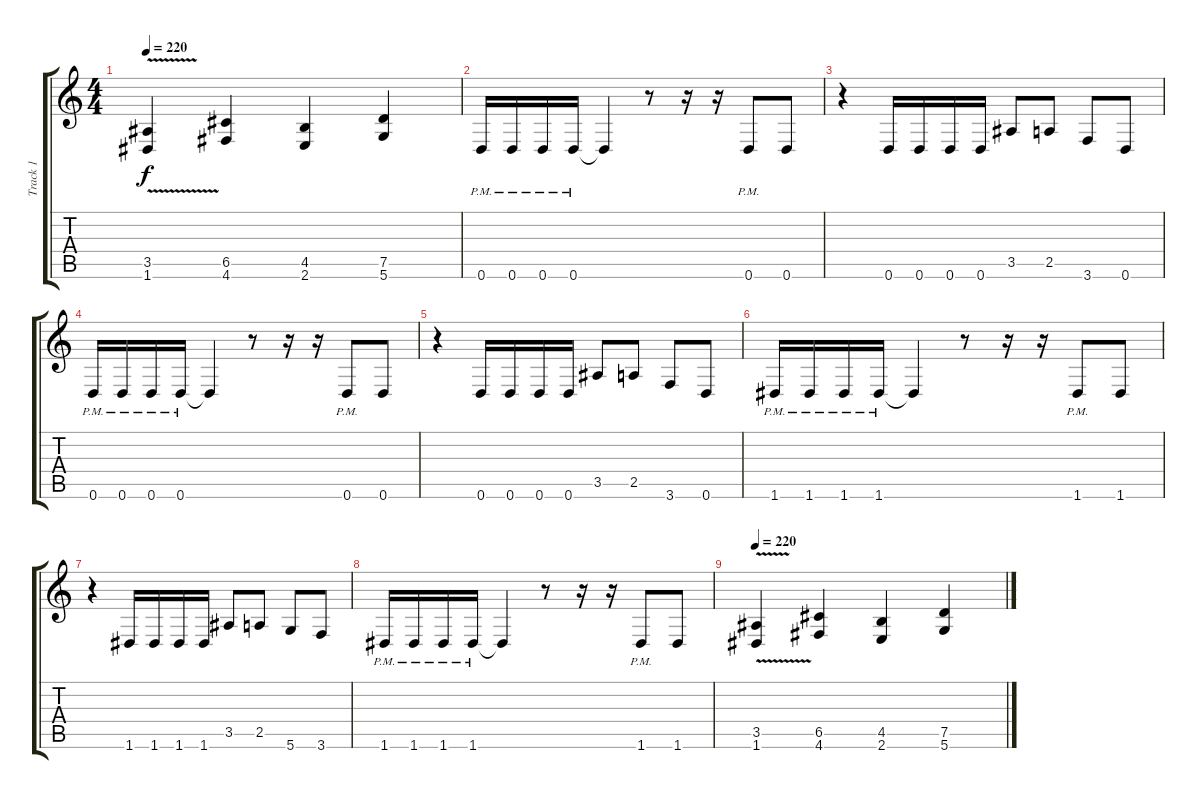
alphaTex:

\track ("Track 1" "Track 1") {solo instrument overdrivenguitar}
\staff {score tabs}
\tuning (D4 A3 F3 C3 G2 D2) {hide}
\ts (4 4)
\tempo 220
\clef g2
\ks c
(3.5{v} 1.6).4{dy f} (6.5 4.6).4 (4.5 2.6).4 (7.5 5.6).4 |
0.6{pm}.16 0.6{pm}.16 0.6{pm}.16 0.6{pm}.16 0.6{t}.4 r.8 r.16 r.16 0.6{pm}.8 0.6.8 |
r.4 0.6.16 0.6.16 0.6.16 0.6.16 3.5.8 2.5.8 3.6.8 0.6.8 |
0.6{pm}.16 0.6{pm}.16 0.6{pm}.16 0.6{pm}.16 0.6{t}.4 r.8 r.16 r.16 0.6{pm}.8 0.6.8 |
r.4 0.6.16 0.6.16 0.6.16 0.6.16 3.5.8 2.5.8 3.6.8 0.6.8 |
1.6{pm}.16 1.6{pm}.16 1.6{pm}.16 1.6{pm}.16 1.6{t}.4 r.8 r.16 r.16 1.6{pm}.8 1.6.8 |
r.4 1.6.16 1.6.16 1.6.16 1.6.16 3.5.8 2.5.8 5.6.8 3.6.8 |
1.6{pm}.16 1.6{pm}.16 1.6{pm}.16 1.6{pm}.16 1.6{t}.4 r.8 r.16 r.16 1.6{pm}.8 1.6.8 |
\tempo 220
(3.5{v} 1.6).4 (6.5 4.6).4 (4.5 2.6).4 (7.5 5.6).4
